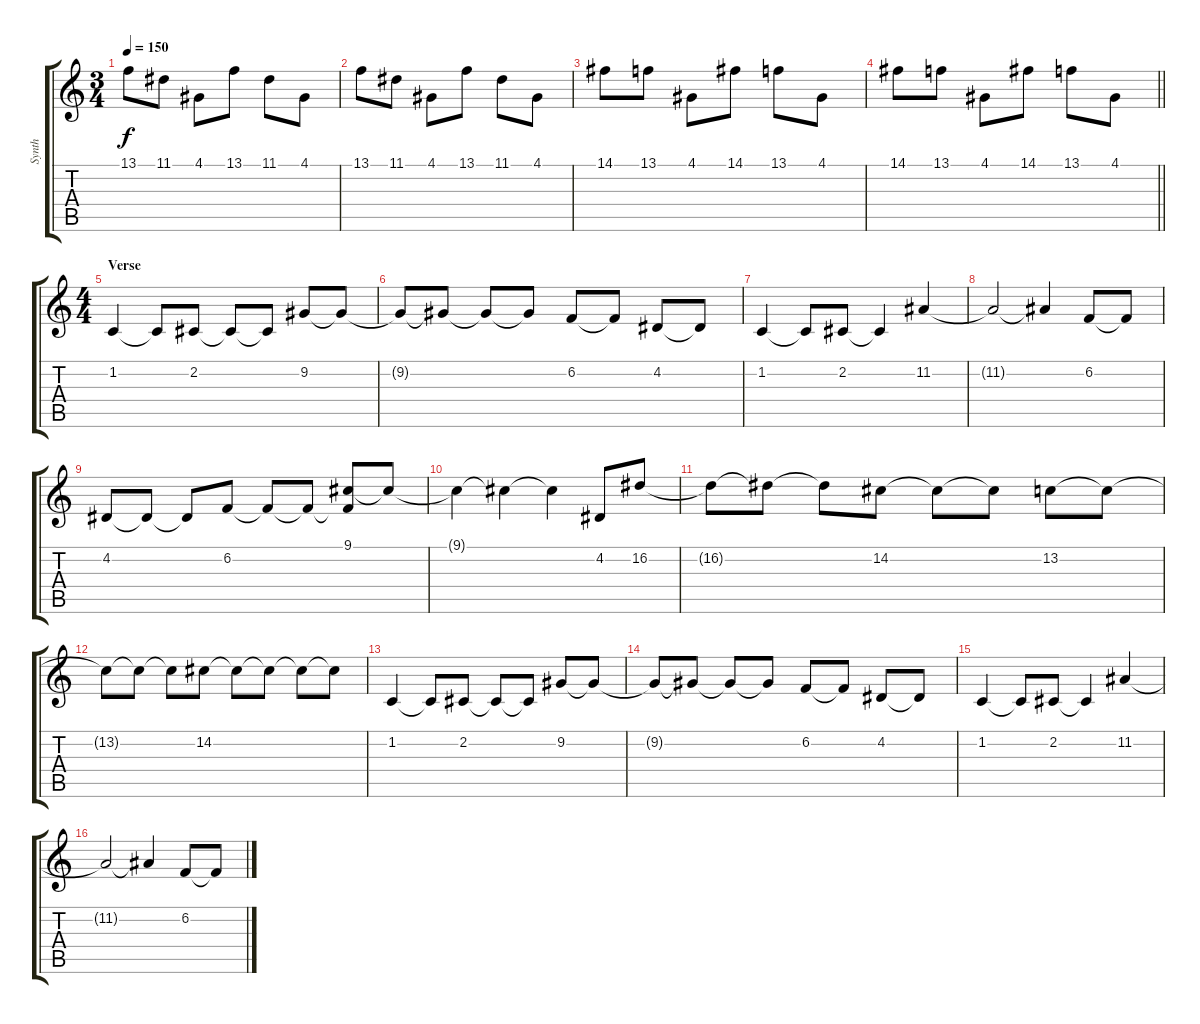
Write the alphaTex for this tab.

\track ("Synth" "Synth") {instrument tremolostrings}
\staff {score tabs}
\tuning (E4 B3 G3 D3 A2 D2) {hide}
\ts (3 4)
\tempo 150
\clef g2
\ks c
13.1.8{dy f} 11.1.8 4.1.8 13.1.8 11.1.8 4.1.8 |
13.1.8 11.1.8 4.1.8 13.1.8 11.1.8 4.1.8 |
14.1.8 13.1.8 4.1.8 14.1.8 13.1.8 4.1.8 |
\barLineRight lightlight
14.1.8 13.1.8 4.1.8 14.1.8 13.1.8 4.1.8 |
\ts (4 4)
\section ("" "Verse")
1.2.4 1.2{t}.8 2.2.8 2.2{t}.8 2.2{t}.8 9.2.8 9.2{t}.8 |
9.2{t}.8 9.2{t}.8 9.2{t}.8 9.2{t}.8 6.2.8 6.2{t}.8 4.2.8 4.2{t}.8 |
1.2.4 1.2{t}.8 2.2.8 2.2{t}.4 11.2.4 |
11.2{t}.2 11.2{t}.4 6.2.8 6.2{t}.8 |
4.2.8 4.2{t}.8 4.2{t}.8 6.2.8 6.2{t}.8 6.2{t}.8 (9.1 6.2{t}).8 9.1{t}.8 |
9.1{t}.4 9.1{t}.4 9.1{t}.4 4.2.8 16.2.8 |
16.2{t}.8 16.2{t}.8 16.2{t}.8 14.2.8 14.2{t}.8 14.2{t}.8 13.2.8 13.2{t}.8 |
13.2{t}.8 13.2{t}.8 13.2{t}.8 14.2.8 14.2{t}.8 14.2{t}.8 14.2{t}.8 14.2{t}.8 |
1.2.4 1.2{t}.8 2.2.8 2.2{t}.8 2.2{t}.8 9.2.8 9.2{t}.8 |
9.2{t}.8 9.2{t}.8 9.2{t}.8 9.2{t}.8 6.2.8 6.2{t}.8 4.2.8 4.2{t}.8 |
1.2.4 1.2{t}.8 2.2.8 2.2{t}.4 11.2.4 |
11.2{t}.2 11.2{t}.4 6.2.8 6.2{t}.8
